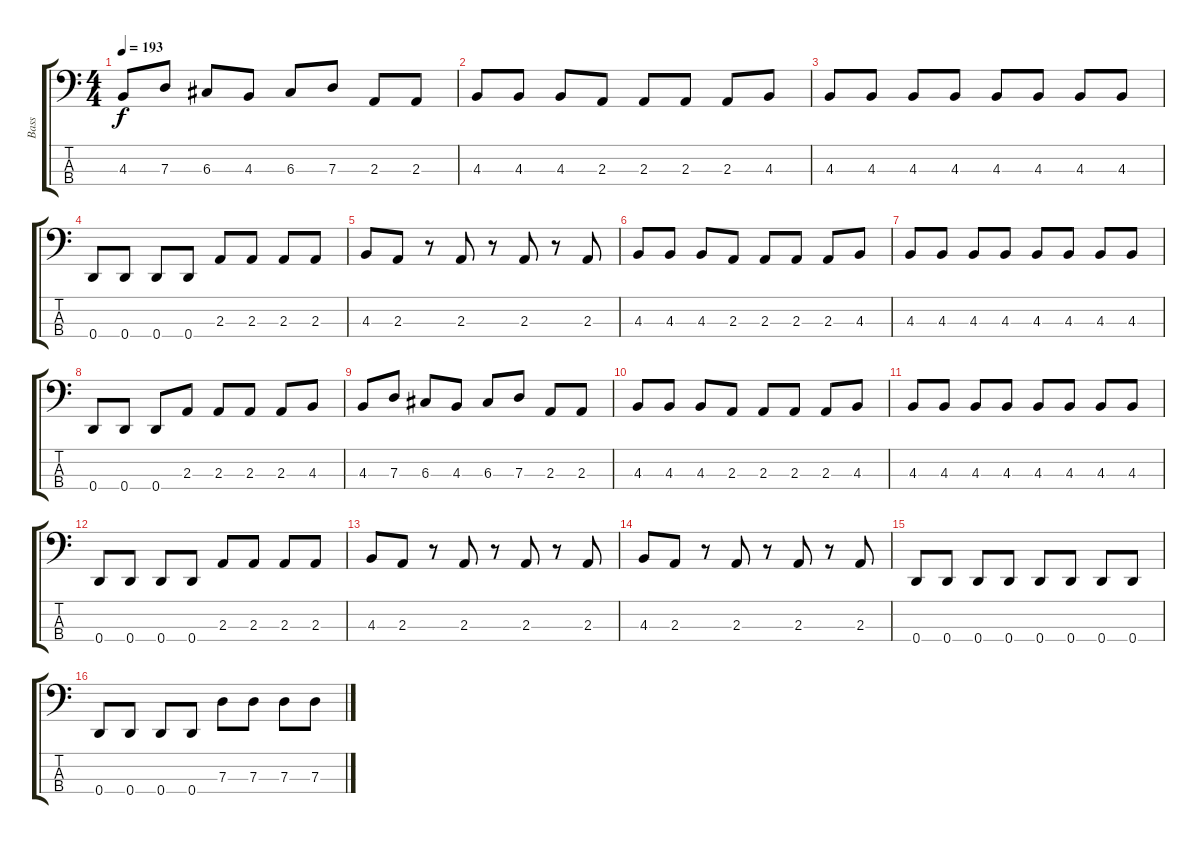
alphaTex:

\track ("Bass" "Bass") {instrument electricbasspick}
\staff {score tabs}
\tuning (F2 C2 G1 D1) {hide}
\ts (4 4)
\tempo 193
\clef f4
\ks c
4.3.8{dy f} 7.3.8 6.3.8 4.3.8 6.3.8 7.3.8 2.3.8 2.3.8 |
4.3.8 4.3.8 4.3.8 2.3.8 2.3.8 2.3.8 2.3.8 4.3.8 |
4.3.8 4.3.8 4.3.8 4.3.8 4.3.8 4.3.8 4.3.8 4.3.8 |
0.4.8 0.4.8 0.4.8 0.4.8 2.3.8 2.3.8 2.3.8 2.3.8 |
4.3.8 2.3.8 r.8 2.3.8 r.8 2.3.8 r.8 2.3.8 |
4.3.8 4.3.8 4.3.8 2.3.8 2.3.8 2.3.8 2.3.8 4.3.8 |
4.3.8 4.3.8 4.3.8 4.3.8 4.3.8 4.3.8 4.3.8 4.3.8 |
0.4.8 0.4.8 0.4.8 2.3.8 2.3.8 2.3.8 2.3.8 4.3.8 |
4.3.8 7.3.8 6.3.8 4.3.8 6.3.8 7.3.8 2.3.8 2.3.8 |
4.3.8 4.3.8 4.3.8 2.3.8 2.3.8 2.3.8 2.3.8 4.3.8 |
4.3.8 4.3.8 4.3.8 4.3.8 4.3.8 4.3.8 4.3.8 4.3.8 |
0.4.8 0.4.8 0.4.8 0.4.8 2.3.8 2.3.8 2.3.8 2.3.8 |
4.3.8 2.3.8 r.8 2.3.8 r.8 2.3.8 r.8 2.3.8 |
4.3.8 2.3.8 r.8 2.3.8 r.8 2.3.8 r.8 2.3.8 |
0.4.8 0.4.8 0.4.8 0.4.8 0.4.8 0.4.8 0.4.8 0.4.8 |
0.4.8 0.4.8 0.4.8 0.4.8 7.3.8 7.3.8 7.3.8 7.3.8
